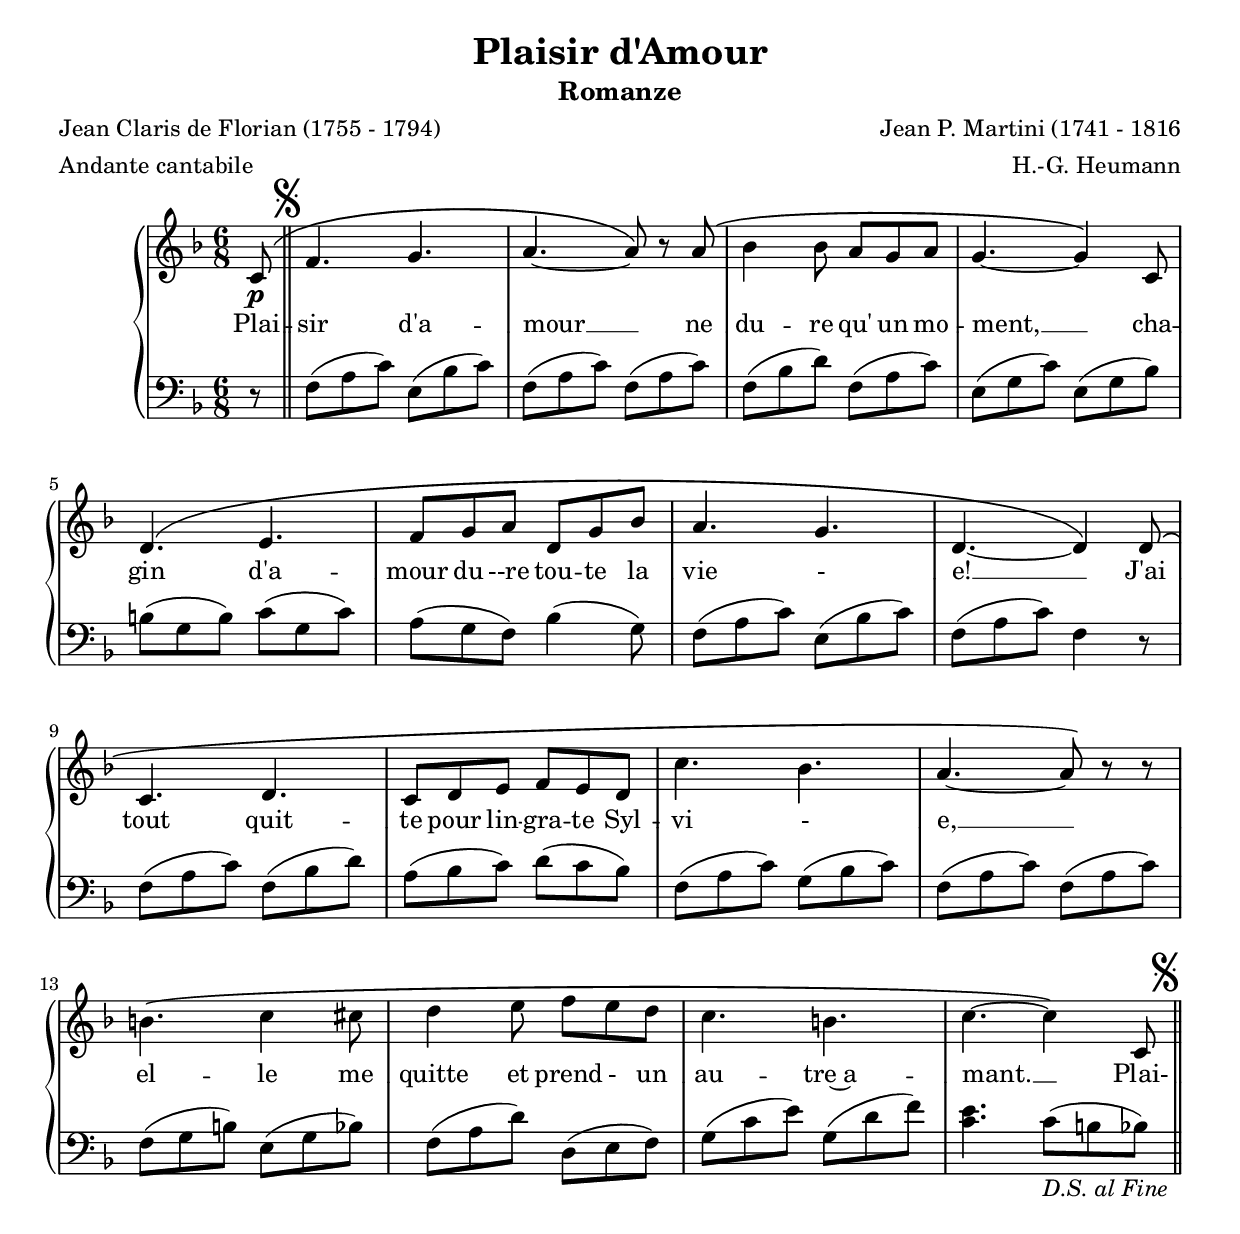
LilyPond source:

%{     
     PEDAL FEHLT NOCH !!!!
%}

\version "2.10.29" % necessary for upgrading to future LilyPond versions.

\include "deutsch.ly"

	\header{
	  title = "Plaisir d'Amour"
	  subtitle = "Romanze"
	  meter = "Andante cantabile"
 	  poet = "Jean Claris de Florian (1755 - 1794)"
 	  composer = "Jean P. Martini (1741 - 1816" 
	% tagline = "hallo matt"
	  arranger = "H.-G. Heumann" 
	}


upper = \relative c' { 
		\clef treble 
		\key f \major 
		\time 6/8
		\partial 8
		\phrasingSlurUp

		c8\p\( \mark \markup { \musicglyph #"scripts.segno" }  \bar "||" f4. g4. |  a4.~ a8\) r8 a8\( | b4 b8 a g a |g4.~ g4\) c,8 |  \break

		d4.\( e4. | f8 g a d, g b |a4. g4. | d4.~d4\) d8\( |  \break

		c4. d4. | c8 d e f e d | c'4. b4. | a4.~a8\) r8 r8 |   \break

		\override Score.RehearsalMark
		   #'break-visibility = #begin-of-line-invisible

		h4.\( c4 cis8 | d4 e8 f e d | c4. h4. | c4.~ c4\) c,8

		\once \override Score.RehearsalMark #'self-alignment-X = #right
		 \mark \markup { \musicglyph #"scripts.segno" } \bar "||"

}


lower = \relative c { 
		\clef bass 
		\key f \major 
		\time 6/8 
		\partial 8
		
		r8   | f8( a c)  e,( b' c) | f,( a c)  f,( a c) | f,( b d)  f,( a c) | e,( g c)  e,( g b) |

		h8( g h) c( g c) | a( g f)  b4( g8) | f8( a c) e,( b' c) | f,8( a c) f,4 r8 |

		f8( a c) f,( b d) | a8( b c) d( c b) | f8( a c) g( b c) | f,8( a c) f,( a c) |

		f,8( g h) e,( g b) | f8( a d) d,( e f) | g8( c e) g,( d' f) | <c e>4. c8(_\markup {  \italic {D.S. al Fine} } h b)

}
% --- text ------------------------------------------------------------

     text = \lyricmode {
		Plai -- sir d'a -- mour __  ne du -- re qu' un mo -- ment, __ cha --
		gin d'a --  mour du --re tou -- te la vie  -   e! __  J'ai
		tout quit --  te pour lin -- gra -- te Syl -- -- vi - e, __
		el -- le me quitte et prend - un au -- tre~a -- mant. __ Plai-
     }

% ---------------------------------------------------------------

     \score {
       \new GrandStaff <<
         \new Staff = upper { \new Voice = "singer" \upper }
         \new Lyrics \lyricsto "singer"  \text
         \new Staff = lower {
           \clef bass
           \lower
         }
       >>
       \layout {
         \context { \GrandStaff \accepts "Lyrics" }
         \context { \Lyrics \consists "Bar_engraver" }
       }
     }